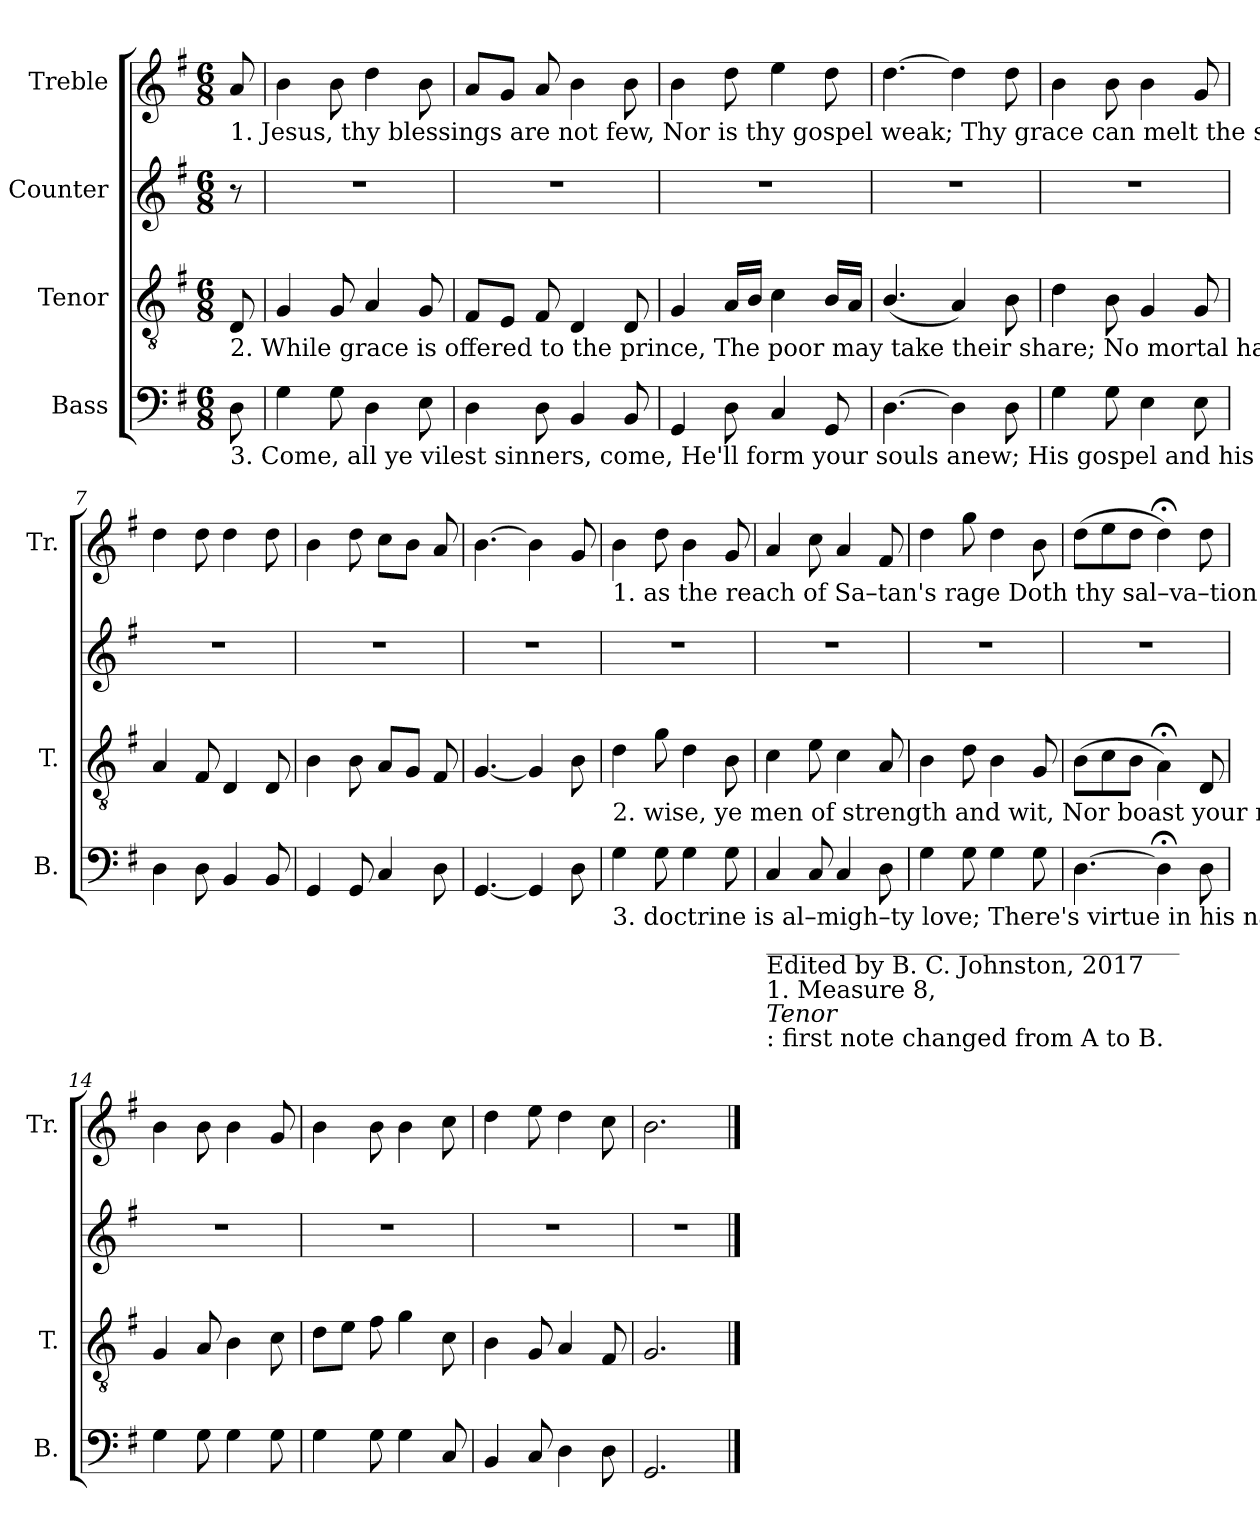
**kern	**kern	**kern	**kern
*part4	*part3	*part2	*part1
*staff4	*staff3	*staff2	*staff1
*I"Bass	*I"Tenor	*I"Counter	*I"Treble
*I'B.	*I'T.	*	*I'Tr.
*clefF4	*clefGv2	*clefG2	*clefG2
*k[f#]	*k[f#]	*k[f#]	*k[f#]
*M6/8	*M6/8	*M6/8	*M6/8
*MM80	*MM80	*MM80	*MM80
=1	=1	=1	=1
!	!	!	!LO:TX:b:t=1. Jesus, thy blessings are not few, Nor is thy gospel  weak;  Thy grace can melt the stubborn Jew, And bow th'aspiring Greek. Wide
!	!LO:TX:b:t=2. While grace is offered to the prince, The poor may take their share;  No mortal has a just pretense To perish in des – pair.   Be	!	!
!LO:TX:b:t=3. Come, all ye vilest  sinners, come,  He'll form your souls anew; His gospel and his heart have room  For rebels such as you. His	!	!	!
8D\	8D/	8r	8a/
=2	=2	=2	=2
4G\	4G/	2.r	4b\
8G\	8G/	.	8b\
4D\	4A/	.	4dd\
8E\	8G/	.	8b\
=3	=3	=3	=3
4D\	8F#/L	2.r	8a/L
.	8E/J	.	8g/J
8D\	8F#/	.	8a/
4BB/	4D/	.	4b\
8BB/	8D/	.	8b\
=4	=4	=4	=4
4GG/	4G/	2.r	4b\
8D\	16A/LL	.	8dd\
.	16B/JJ	.	.
4C/	4c\	.	4ee\
8GG/	16B/LL	.	8dd\
.	16A/JJ	.	.
=5	=5	=5	=5
[4.D\	(4.B/	2.r	[4.dd\
4D\]	4A/)	.	4dd\]
8D\	8B\	.	8dd\
=6	=6	=6	=6
4G\	4d\	2.r	4b\
8G\	8B\	.	8b\
4E\	4G/	.	4b\
8E\	8G/	.	8g/
=7	=7	=7	=7
4D\	4A/	2.r	4dd\
8D\	8F#/	.	8dd\
4BB/	4D/	.	4dd\
8BB/	8D/	.	8dd\
=8	=8	=8	=8
4GG/	4B\	2.r	4b\
8GG/	8B\	.	8dd\
4C/	8A/L	.	8cc\L
.	8G/J	.	8b\J
8D\	8F#/	.	8a/
=9	=9	=9	=9
[4.GG/	[4.G/	2.r	[4.b\
4GG/]	4G/]	.	4b\]
8D\	8B\	.	8g/
!!LO:LB:g=z
=10	=10	=10	=10
!	!	!	!LO:TX:b:t=1.  as the reach of Sa–tan's rage  Doth  thy sal–va–tion  flow; _______   'Tis  not  con–fined  to    sex     or  age,    The   lof –  ty   or   the    low.
!	!LO:TX:b:t=2. wise, ye men of strength and wit, Nor boast your native powers;    But  to  his  sovereign  grace submit,   And   glo–ry shall  be  yours.	!	!
!LO:TX:b:t=3. doctrine  is  al–migh–ty love;  There's virtue in his name; _________   To   turn  the  ra–ven      to     a    dove,   The   li – on    to     a       lamb.	!	!	!
4G\	4d\	2.r	4b\
8G\	8g\	.	8dd\
4G\	4d\	.	4b\
8G\	8B\	.	8g/
=11	=11	=11	=11
!LO:TX:b:t=__________________________________	!	!	!
!LO:TX:b:t=Edited by B. C. Johnston, 2017	!	!	!
!LO:TX:b:t=1. Measure 8,	!	!	!
!LO:TX:b:i:t=Tenor	!	!	!
!LO:TX:b:t=&colon; first note changed from A to B.	!	!	!
4C/	4c\	2.r	4a/
8C/	8e\	.	8cc\
4C/	4c\	.	4a/
8D\	8A/	.	8f#/
=12	=12	=12	=12
4G\	4B\	2.r	4dd\
8G\	8d\	.	8gg\
4G\	4B\	.	4dd\
8G\	8G/	.	8b\
=13	=13	=13	=13
[4.D\	(8B\L	2.r	(8dd\L
.	8c\	.	8ee\
.	8B\J	.	8dd\J
4D;<\]	4A;<\)	.	4dd;<\)
8D\	8D/	.	8dd\
=14	=14	=14	=14
4G\	4G/	2.r	4b\
8G\	8A/	.	8b\
4G\	4B\	.	4b\
8G\	8c\	.	8g/
=15	=15	=15	=15
4G\	8d\L	2.r	4b\
.	8e\J	.	.
8G\	8f#\	.	8b\
4G\	4g\	.	4b\
8C/	8c\	.	8cc\
=16	=16	=16	=16
4BB/	4B\	2.r	4dd\
8C/	8G/	.	8ee\
4D\	4A/	.	4dd\
8D\	8F#/	.	8cc\
=17	=17	=17	=17
2.GG/	2.G/	2.r	2.b\
==	==	==	==
*-	*-	*-	*-
